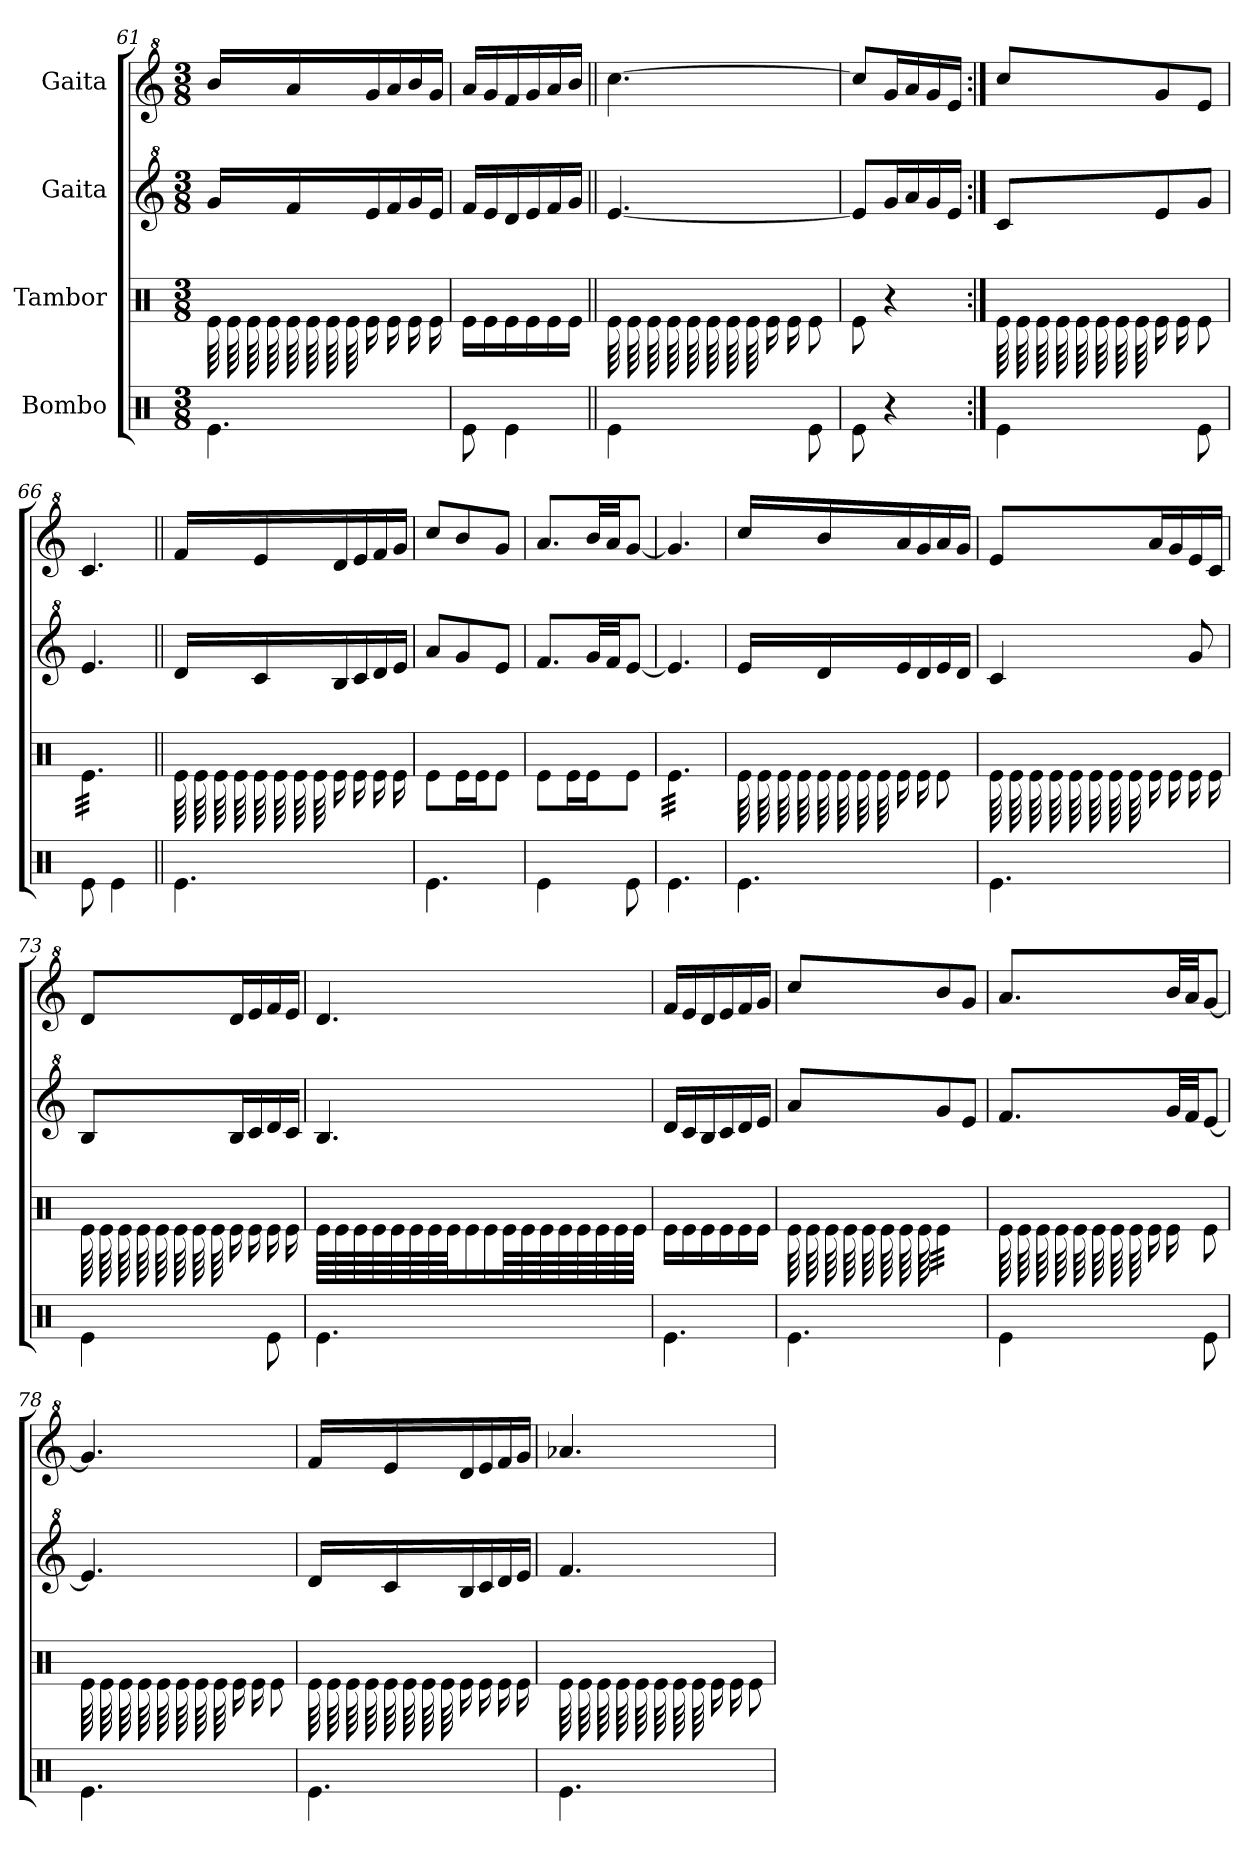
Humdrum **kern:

**kern	**kern	**kern	**kern
*part4	*part3	*part2	*part1
*staff4	*staff3	*staff2	*staff1
*I"Bombo	*I"Tambor	*I"Gaita	*I"Gaita
!!LO:LB:g=z
*clefX	*clefX	*clefG^2	*clefG^2
*k[]	*k[]	*k[]	*k[]
*M3/8	*M3/8	*M3/8	*M3/8
=61	=61	=61	=61
*	*tremolo	*	*
4.Re\	64Re\LLLL	16gg/LL	16bb/LL
.	64Re\	.	.
.	64Re\	.	.
.	64Re\	.	.
.	64Re\	16ff/	16aa/
.	64Re\	.	.
.	64Re\	.	.
.	64Re\	.	.
*	*Xtremolo	*	*
.	16Re\L	16ee/	16gg/
.	16Re\	16ff/	16aa/
.	16Re\	16gg/	16bb/
.	16Re\JJ	16ee/JJ	16gg/JJ
=62	=62	=62	=62
8Re\	16Re\LL	16ff/LL	16aa/LL
.	16Re\	16ee/	16gg/
4Re\	16Re\	16dd/	16ff/
.	16Re\	16ee/	16gg/
.	16Re\	16ff/	16aa/
.	16Re\JJ	16gg/JJ	16bb/JJ
=63||	=63||	=63||	=63||
*	*tremolo	*	*
4Re\	64Re\LLLL	[4.ee/	[4.ccc\
.	64Re\	.	.
.	64Re\	.	.
.	64Re\	.	.
.	64Re\	.	.
.	64Re\	.	.
.	64Re\	.	.
.	64Re\	.	.
*	*Xtremolo	*	*
.	16Re\L	.	.
.	16Re\J	.	.
8Re\	8Re\J	.	.
=64	=64	=64	=64
8Re\	8Re\	8ee/L]	8ccc/L]
4r	4r	16gg/L	16gg/L
.	.	16aa/	16aa/
.	.	16gg/	16gg/
.	.	16ee/JJ	16ee/JJ
=65:|!	=65:|!	=65:|!	=65:|!
*	*tremolo	*	*
4Re\	64Re\LLLL	8cc/L	8ccc/L
.	64Re\	.	.
.	64Re\	.	.
.	64Re\	.	.
.	64Re\	.	.
.	64Re\	.	.
.	64Re\	.	.
.	64Re\	.	.
*	*Xtremolo	*	*
.	16Re\L	8ee/	8gg/
.	16Re\J	.	.
8Re\	8Re\J	8gg/J	8ee/J
=66	=66	=66	=66
*	*tremolo	*	*
8Re\	32Re\LLL	4.ee/	4.cc/
.	32Re\	.	.
.	32Re\	.	.
.	32Re\	.	.
4Re\	32Re\	.	.
.	32Re\	.	.
.	32Re\	.	.
.	32Re\	.	.
.	32Re\	.	.
.	32Re\	.	.
.	32Re\	.	.
.	32Re\JJJ	.	.
=67||	=67||	=67||	=67||
4.Re\	64Re\LLLL	16dd/LL	16ff/LL
.	64Re\	.	.
.	64Re\	.	.
.	64Re\	.	.
.	64Re\	16cc/	16ee/
.	64Re\	.	.
.	64Re\	.	.
.	64Re\	.	.
*	*Xtremolo	*	*
.	16Re\L	16b/	16dd/
.	16Re\	16cc/	16ee/
.	16Re\	16dd/	16ff/
.	16Re\JJ	16ee/JJ	16gg/JJ
=68	=68	=68	=68
4.Re\	8Re\L	8aa/L	8ccc/L
.	16Re\L	8gg/	8bb/
.	16Re\J	.	.
.	8Re\J	8ee/J	8gg/J
!!LO:LB:g=z
=69	=69	=69	=69
4Re\	8Re\L	8.ff/L	8.aa/L
.	16Re\L	.	.
.	16Re\J	32gg/LL	32bb/LL
.	.	32ff/JJ	32aa/JJ
8Re\	8Re\J	[8ee/J	[8gg/J
=70	=70	=70	=70
*	*tremolo	*	*
4.Re\	32Re\LLL	4.ee/]	4.gg/]
.	32Re\	.	.
.	32Re\	.	.
.	32Re\	.	.
.	32Re\	.	.
.	32Re\	.	.
.	32Re\	.	.
.	32Re\	.	.
.	32Re\	.	.
.	32Re\	.	.
.	32Re\	.	.
.	32Re\JJJ	.	.
=71	=71	=71	=71
4.Re\	64Re\LLLL	16ee/LL	16ccc/LL
.	64Re\	.	.
.	64Re\	.	.
.	64Re\	.	.
.	64Re\	16dd/	16bb/
.	64Re\	.	.
.	64Re\	.	.
.	64Re\	.	.
*	*Xtremolo	*	*
.	16Re\L	16ee/	16aa/
.	16Re\J	16dd/	16gg/
.	8Re\J	16ee/	16aa/
.	.	16dd/JJ	16gg/JJ
=72	=72	=72	=72
*	*tremolo	*	*
4.Re\	64Re\LLLL	4cc/	8ee/L
.	64Re\	.	.
.	64Re\	.	.
.	64Re\	.	.
.	64Re\	.	.
.	64Re\	.	.
.	64Re\	.	.
.	64Re\	.	.
*	*Xtremolo	*	*
.	16Re\L	.	16aa/L
.	16Re\	.	16gg/
.	16Re\	8gg/	16ee/
.	16Re\JJ	.	16cc/JJ
=73	=73	=73	=73
*	*tremolo	*	*
4Re\	64Re\LLLL	8b/L	8dd/L
.	64Re\	.	.
.	64Re\	.	.
.	64Re\	.	.
.	64Re\	.	.
.	64Re\	.	.
.	64Re\	.	.
.	64Re\	.	.
*	*Xtremolo	*	*
.	16Re\L	16b/L	16dd/L
.	16Re\	16cc/	16ee/
8Re\	16Re\	16dd/	16ff/
.	16Re\JJ	16cc/JJ	16ee/JJ
=74	=74	=74	=74
*	*tremolo	*	*
4.Re\	64Re\LLLL	4.b/	4.dd/
.	64Re\	.	.
.	64Re\	.	.
.	64Re\	.	.
.	64Re\	.	.
.	64Re\	.	.
.	64Re\	.	.
.	64Re\	.	.
*	*Xtremolo	*	*
.	16Re\L	.	.
.	16Re\J	.	.
*	*tremolo	*	*
.	64Re\	.	.
.	64Re\	.	.
.	64Re\	.	.
.	64Re\	.	.
.	64Re\	.	.
.	64Re\	.	.
.	64Re\	.	.
.	64Re\JJJJ	.	.
*	*Xtremolo	*	*
=75	=75	=75	=75
4.Re\	16Re\LL	16dd/LL	16ff/LL
.	16Re\	16cc/	16ee/
.	16Re\	16b/	16dd/
.	16Re\	16cc/	16ee/
.	16Re\	16dd/	16ff/
.	16Re\JJ	16ee/JJ	16gg/JJ
=76	=76	=76	=76
*	*tremolo	*	*
4.Re\	64Re\	8aa/L	8ccc/L
.	64Re\	.	.
.	64Re\	.	.
.	64Re\	.	.
.	64Re\	.	.
.	64Re\	.	.
.	64Re\	.	.
.	64Re\	.	.
.	32Re\LLL	8gg/	8bb/
.	32Re\	.	.
.	32Re\	.	.
.	32Re\	.	.
.	32Re\	8ee/J	8gg/J
.	32Re\	.	.
.	32Re\	.	.
.	32Re\JJJ	.	.
=77	=77	=77	=77
4Re\	64Re\LLLL	8.ff/L	8.aa/L
.	64Re\	.	.
.	64Re\	.	.
.	64Re\	.	.
.	64Re\	.	.
.	64Re\	.	.
.	64Re\	.	.
.	64Re\	.	.
*	*Xtremolo	*	*
.	16Re\L	.	.
.	16Re\J	32gg/LL	32bb/LL
.	.	32ff/JJ	32aa/JJ
8Re\	8Re\J	[8ee/J	[8gg/J
!!LO:LB:g=z
=78	=78	=78	=78
*	*tremolo	*	*
4.Re\	64Re\LLLL	4.ee/]	4.gg/]
.	64Re\	.	.
.	64Re\	.	.
.	64Re\	.	.
.	64Re\	.	.
.	64Re\	.	.
.	64Re\	.	.
.	64Re\	.	.
*	*Xtremolo	*	*
.	16Re\L	.	.
.	16Re\J	.	.
.	8Re\J	.	.
=79	=79	=79	=79
*	*tremolo	*	*
4.Re\	64Re\LLLL	16dd/LL	16ff/LL
.	64Re\	.	.
.	64Re\	.	.
.	64Re\	.	.
.	64Re\	16cc/	16ee/
.	64Re\	.	.
.	64Re\	.	.
.	64Re\	.	.
*	*Xtremolo	*	*
.	16Re\L	16b/	16dd/
.	16Re\	16cc/	16ee/
.	16Re\	16dd/	16ff/
.	16Re\JJ	16ee/JJ	16gg/JJ
=80	=80	=80	=80
*	*tremolo	*	*
4.Re\	64Re\LLLL	4.ff/	4.aa-X/
.	64Re\	.	.
.	64Re\	.	.
.	64Re\	.	.
.	64Re\	.	.
.	64Re\	.	.
.	64Re\	.	.
.	64Re\	.	.
*	*Xtremolo	*	*
.	16Re\L	.	.
.	16Re\J	.	.
.	8Re\J	.	.
=	=	=	=
*-	*-	*-	*-
